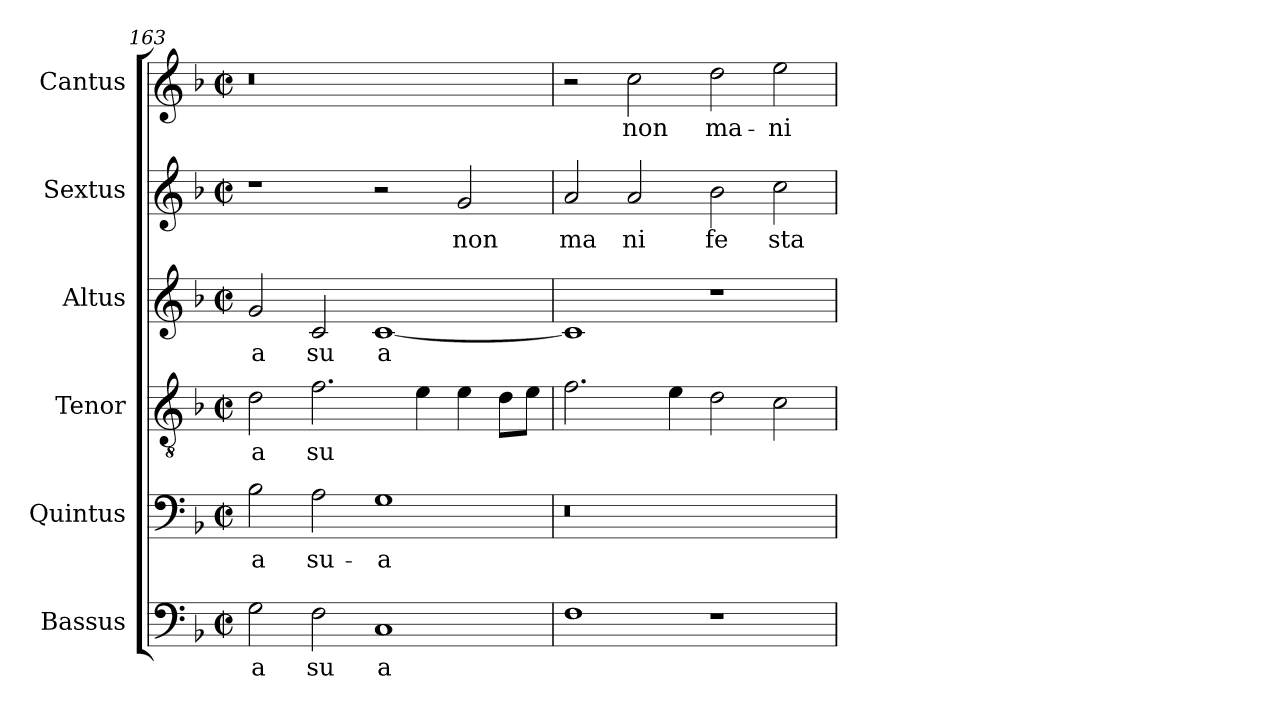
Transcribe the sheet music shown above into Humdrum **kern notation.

**kern	**text	**kern	**text	**kern	**text	**kern	**text	**kern	**text	**kern	**text
*part6	*part6	*part5	*part5	*part4	*part4	*part3	*part3	*part2	*part2	*part1	*part1
*staff6	*staff6	*staff5	*staff5	*staff4	*staff4	*staff3	*staff3	*staff2	*staff2	*staff1	*staff1
*I"Bassus	*	*I"Quintus	*	*I"Tenor	*	*I"Altus	*	*I"Sextus	*	*I"Cantus	*
*I'Bassus	*	*I'Quintus	*	*I'Tenor	*	*I'Altus	*	*I'Sextus	*	*I'Cantus	*
*clefF4	*	*clefF4	*	*clefGv2	*	*clefG2	*	*clefG2	*	*clefG2	*
*k[b-]	*	*k[b-]	*	*k[b-]	*	*k[b-]	*	*k[b-]	*	*k[b-]	*
*F:	*	*F:	*	*F:	*	*F:	*	*F:	*	*F:	*
*M2/2	*	*M2/2	*	*M2/2	*	*M2/2	*	*M2/2	*	*M2/2	*
*met(c|)	*	*met(c|)	*	*met(c|)	*	*met(c|)	*	*met(c|)	*	*met(c|)	*
=163	=163	=163	=163	=163	=163	=163	=163	=163	=163	=163	=163
!	!LO:LY:b:cj	!	!LO:LY:b:cj	!	!LO:LY:b:cj	!	!LO:LY:b:cj	!	!	!	!
2G\	a	2B-\	-a	2d\	a	2g/	a	1r	.	0r	.
!	!LO:LY:b:cj	!	!LO:LY:b:cj	!	!LO:LY:b:cj	!	!LO:LY:b:cj	!	!	!	!
2F\	su	2A\	su-	2.f\	su	2c/	su	.	.	.	.
!	!LO:LY:b:rj	!	!LO:LY:b:cj	!	!	!	!LO:LY:b:rj	!	!	!	!
1C	a	1G	-a	.	.	[<1c	a	2r	.	.	.
.	.	.	.	4e\	.	.	.	.	.	.	.
!	!	!	!	!	!	!	!	!	!LO:LY:b:cj	!	!
.	.	.	.	4e\	.	.	.	2g/	non	.	.
.	.	.	.	8d\L	.	.	.	.	.	.	.
.	.	.	.	8e\J	.	.	.	.	.	.	.
=164	=164	=164	=164	=164	=164	=164	=164	=164	=164	=164	=164
!	!	!	!	!	!	!	!	!	!LO:LY:b:cj	!	!
1F	.	0r	.	2.f\	.	1c]	.	2a/	ma	2r	.
!	!	!	!	!	!	!	!	!	!LO:LY:b:cj	!	!LO:LY:b:cj
.	.	.	.	.	.	.	.	2a/	ni	2cc\	non
.	.	.	.	4e\	.	.	.	.	.	.	.
!	!	!	!	!	!	!	!	!	!LO:LY:b:cj	!	!LO:LY:b:cj
1r	.	.	.	2d\	.	1r	.	2b-\	fe	2dd\	ma-
!	!	!	!	!	!	!	!	!	!LO:LY:b:cj	!	!LO:LY:b:cj
.	.	.	.	2c\	.	.	.	2cc\	sta	2ee\	-ni-
=	=	=	=	=	=	=	=	=	=	=	=
*-	*-	*-	*-	*-	*-	*-	*-	*-	*-	*-	*-
